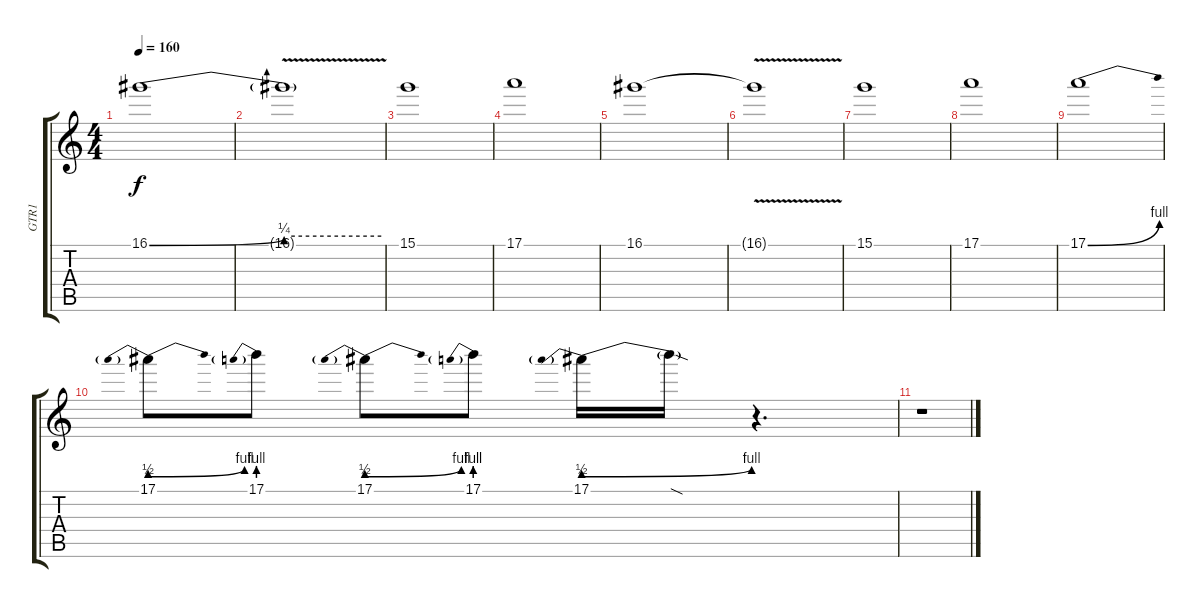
\track ("GTR1" "GTR1") {instrument distortionguitar}
\staff {score tabs}
\tuning (E4 B3 G3 D3 A2 E2) {hide}
\ts (4 4)
\tempo 160
\clef g2
\ks c
16.1{be (bend 0 0 60 1)}.1{dy f} |
16.1{be (hold 0 1 60 1) v t}.1 |
15.1.1 |
17.1.1 |
16.1.1 |
16.1{v t}.1 |
15.1.1 |
17.1.1 |
17.1{be (bend 0 0 60 4)}.1 |
17.1{be (prebendbend 0 2 60 4)}.8 17.1{be (prebend 0 4 60 4)}.8 17.1{be (prebendbend 0 2 60 4)}.8 17.1{be (prebend 0 4 60 4)}.8 17.1{be (prebendbend 0 2 60 4)}.16 17.1{sod t}.16 r.4{d} |
r.1
